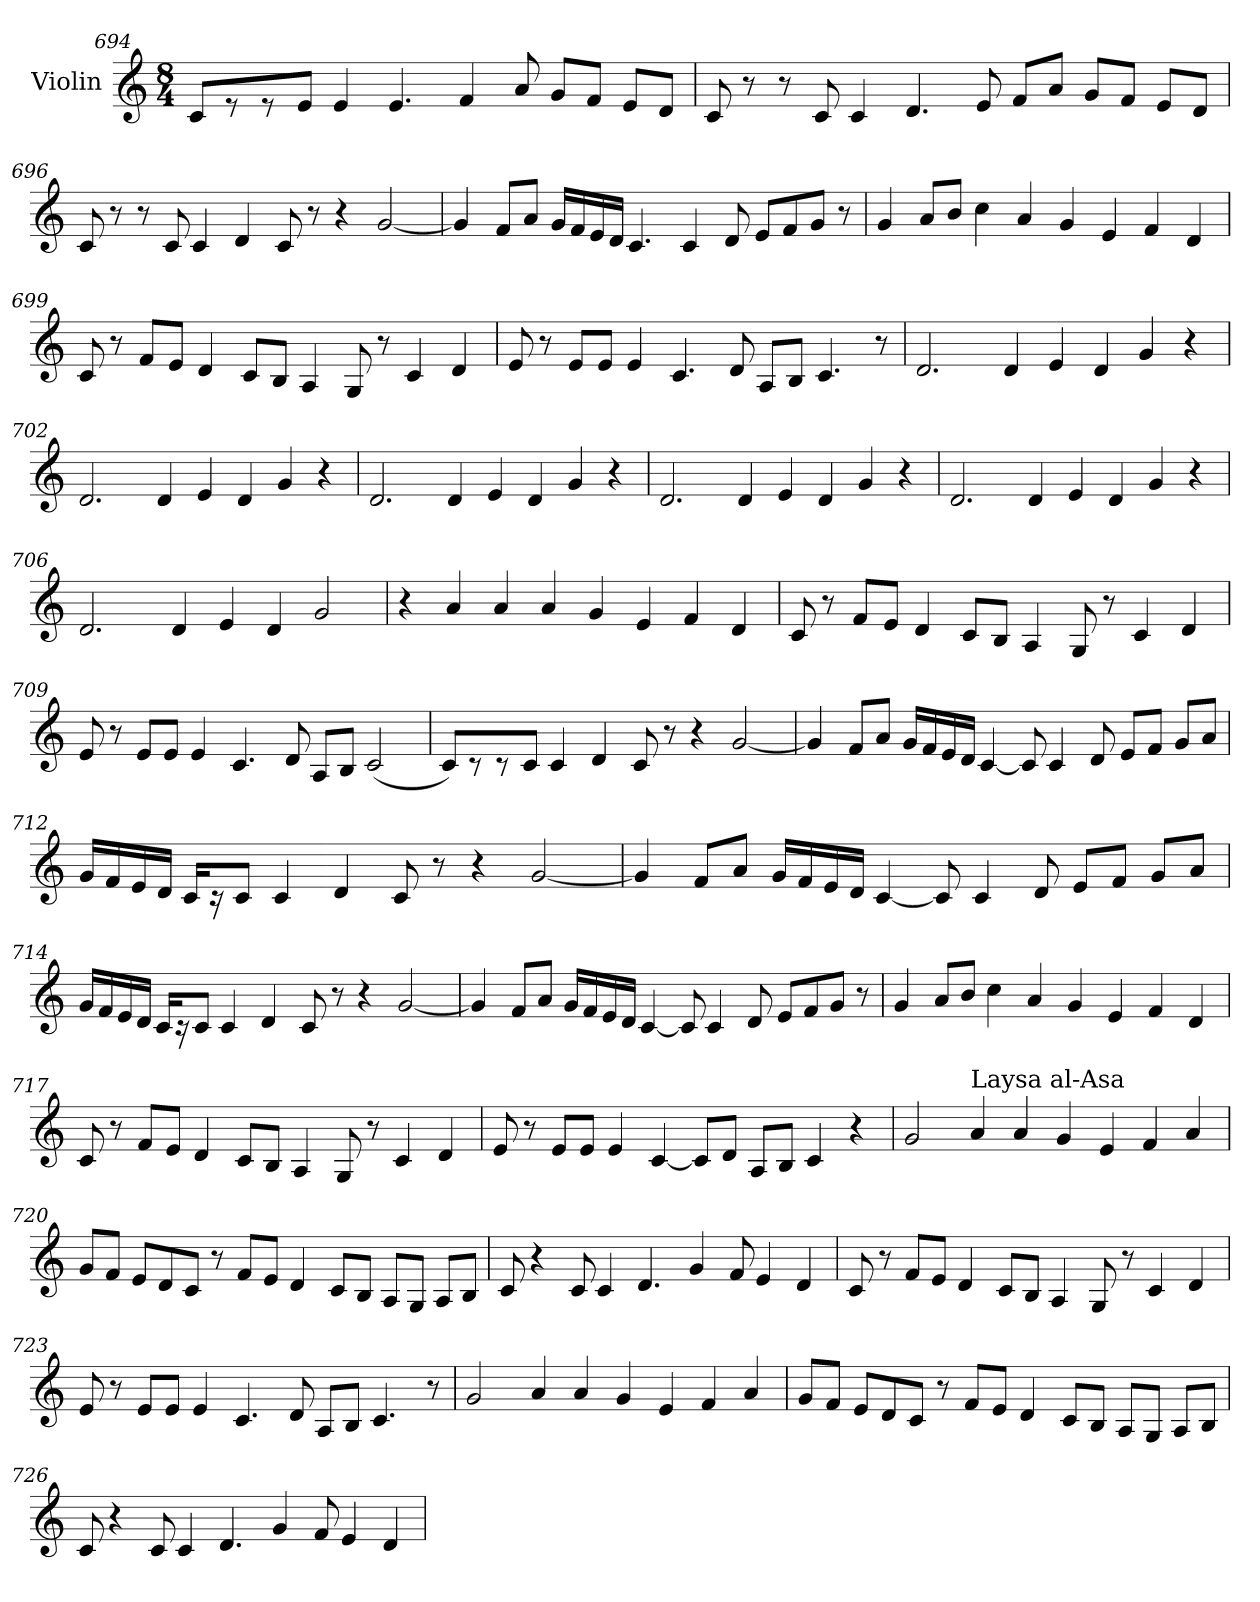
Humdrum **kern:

**kern
*part1
*staff1
*I"Violin
!!LO:LB:g=z
*clefG2
*k[]
*M8/4
=694
8c/L
8r
8r
8e/J
4e/
4.e/
4f/
8a/
8g/L
8f/J
8e/L
8d/J
=695
8c/
8r
8r
8c/
4c/
4.d/
8e/
8f/L
8a/J
8g/L
8f/J
8e/L
8d/J
!!LO:LB:g=z
=696
8c/
8r
8r
8c/
4c/
4d/
8c/
8r
4r
[2g/
=697
4g/]
8f/L
8a/J
16g/LL
16f/
16e/
16d/JJ
4.c/
4c/
8d/
8e/L
8f/
8g/J
8r
!!LO:LB:g=z
=698
4g/
8a/L
8b/J
4cc\
4a/
4g/
4e/
4f/
4d/
=699
8c/
8r
8f/L
8e/J
4d/
8c/L
8B/J
4A/
8G/
8r
4c/
4d/
!!LO:LB:g=z
=700
8e/
8r
8e/L
8e/J
4e/
4.c/
8d/
8A/L
8B/J
4.c/
8r
=701
2.d/
4d/
4e/
4d/
4g/
4r
=702
2.d/
4d/
4e/
4d/
4g/
4r
!!LO:LB:g=z
=703
2.d/
4d/
4e/
4d/
4g/
4r
=704
2.d/
4d/
4e/
4d/
4g/
4r
=705
2.d/
4d/
4e/
4d/
4g/
4r
!!LO:LB:g=z
=706
2.d/
4d/
4e/
4d/
2g/
=707
4r
4a/
4a/
4a/
4g/
4e/
4f/
4d/
=708
8c/
8r
8f/L
8e/J
4d/
8c/L
8B/J
4A/
8G/
8r
4c/
4d/
!!LO:LB:g=z
=709
8e/
8r
8e/L
8e/J
4e/
4.c/
8d/
8A/L
8B/J
(<2c/
=710
8c/L)
8r
8r
8c/J
4c/
4d/
8c/
8r
4r
[2g/
!!LO:PB:g=z
=711
4g/]
8f/L
8a/J
16g/LL
16f/
16e/
16d/JJ
[4c/
8c/]
4c/
8d/
8e/L
8f/J
8g/L
8a/J
=712
16g/LL
16f/
16e/
16d/JJ
16c/KL
16r
8c/J
4c/
4d/
8c/
8r
4r
[2g/
!!LO:LB:g=z
=713
4g/]
8f/L
8a/J
16g/LL
16f/
16e/
16d/JJ
[4c/
8c/]
4c/
8d/
8e/L
8f/J
8g/L
8a/J
=714
16g/LL
16f/
16e/
16d/JJ
16c/KL
16r
8c/J
4c/
4d/
8c/
8r
4r
[2g/
!!LO:LB:g=z
=715
4g/]
8f/L
8a/J
16g/LL
16f/
16e/
16d/JJ
[4c/
8c/]
4c/
8d/
8e/L
8f/
8g/J
8r
=716
4g/
8a/L
8b/J
4cc\
4a/
4g/
4e/
4f/
4d/
!!LO:LB:g=z
=717
8c/
8r
8f/L
8e/J
4d/
8c/L
8B/J
4A/
8G/
8r
4c/
4d/
=718
8e/
8r
8e/L
8e/J
4e/
[4c/
8c/L]
8d/J
8A/L
8B/J
4c/
4r
!!LO:LB:g=z
=719
*MM100
2g/
!LO:TX:a:t=Laysa al-Asa
4a/
4a/
4g/
4e/
4f/
4a/
=720
8g/L
8f/J
8e/L
8d/
8c/J
8r
8f/L
8e/J
4d/
8c/L
8B/J
8A/L
8G/J
8A/L
8B/J
!!LO:LB:g=z
=721
8c/
4r
8c/
4c/
4.d/
4g/
8f/
4e/
4d/
=722
8c/
8r
8f/L
8e/J
4d/
8c/L
8B/J
4A/
8G/
8r
4c/
4d/
!!LO:LB:g=z
=723
8e/
8r
8e/L
8e/J
4e/
4.c/
8d/
8A/L
8B/J
4.c/
8r
=724
2g/
4a/
4a/
4g/
4e/
4f/
4a/
!!LO:LB:g=z
=725
8g/L
8f/J
8e/L
8d/
8c/J
8r
8f/L
8e/J
4d/
8c/L
8B/J
8A/L
8G/J
8A/L
8B/J
=726
8c/
4r
8c/
4c/
4.d/
4g/
8f/
4e/
4d/
=
*-
